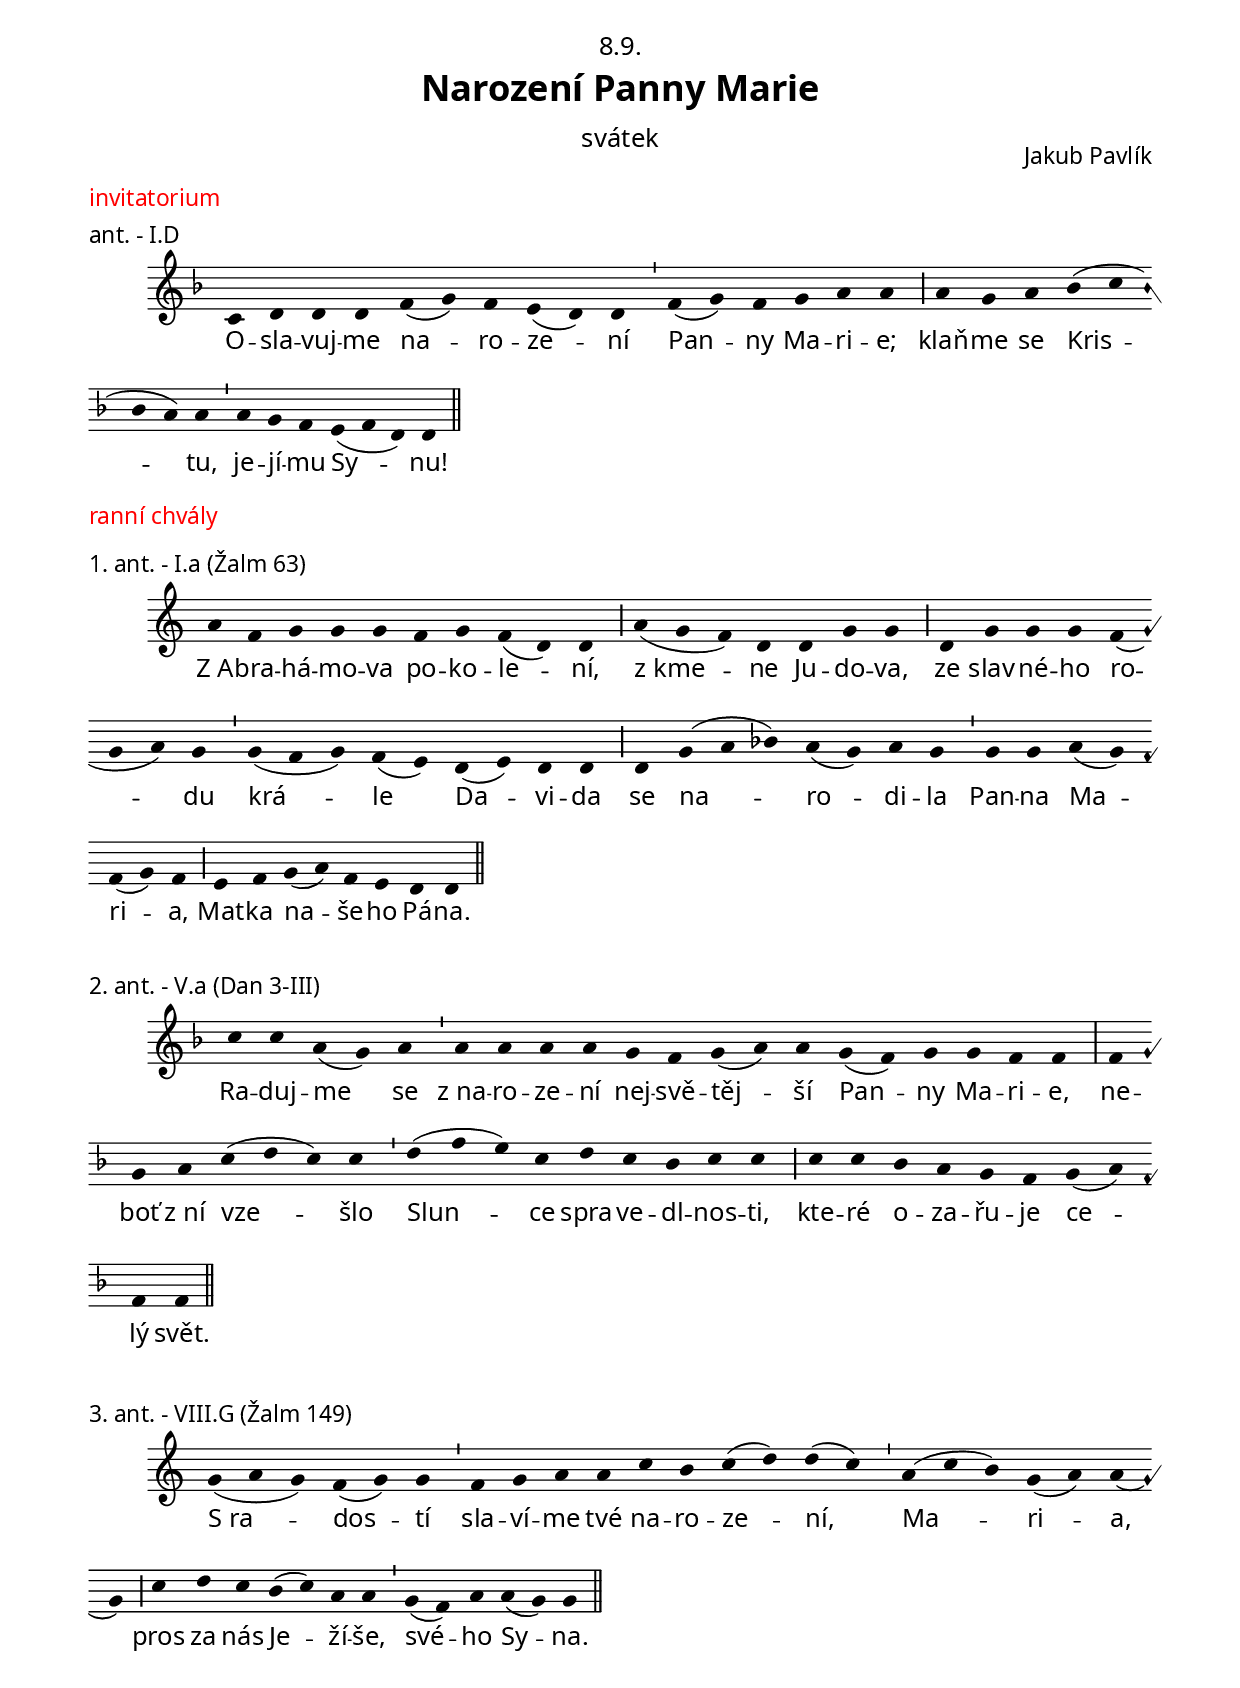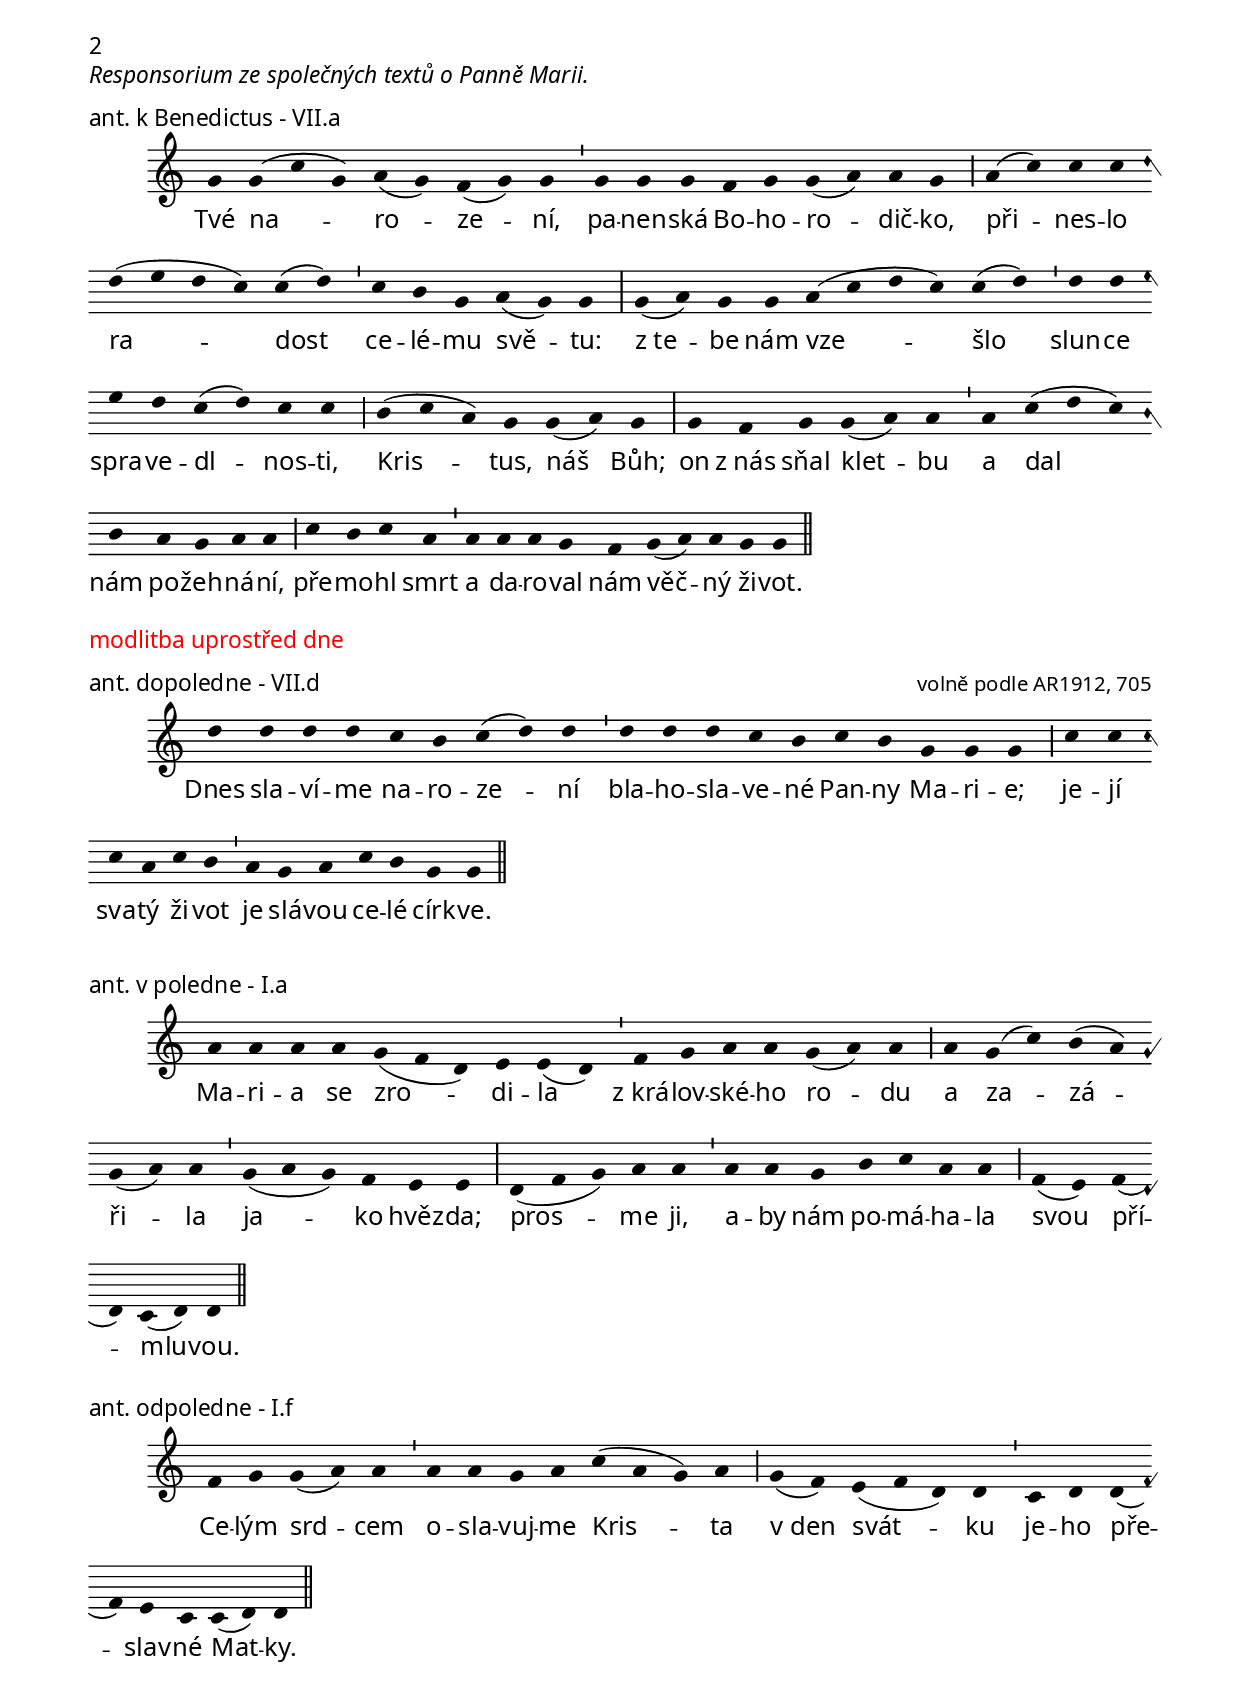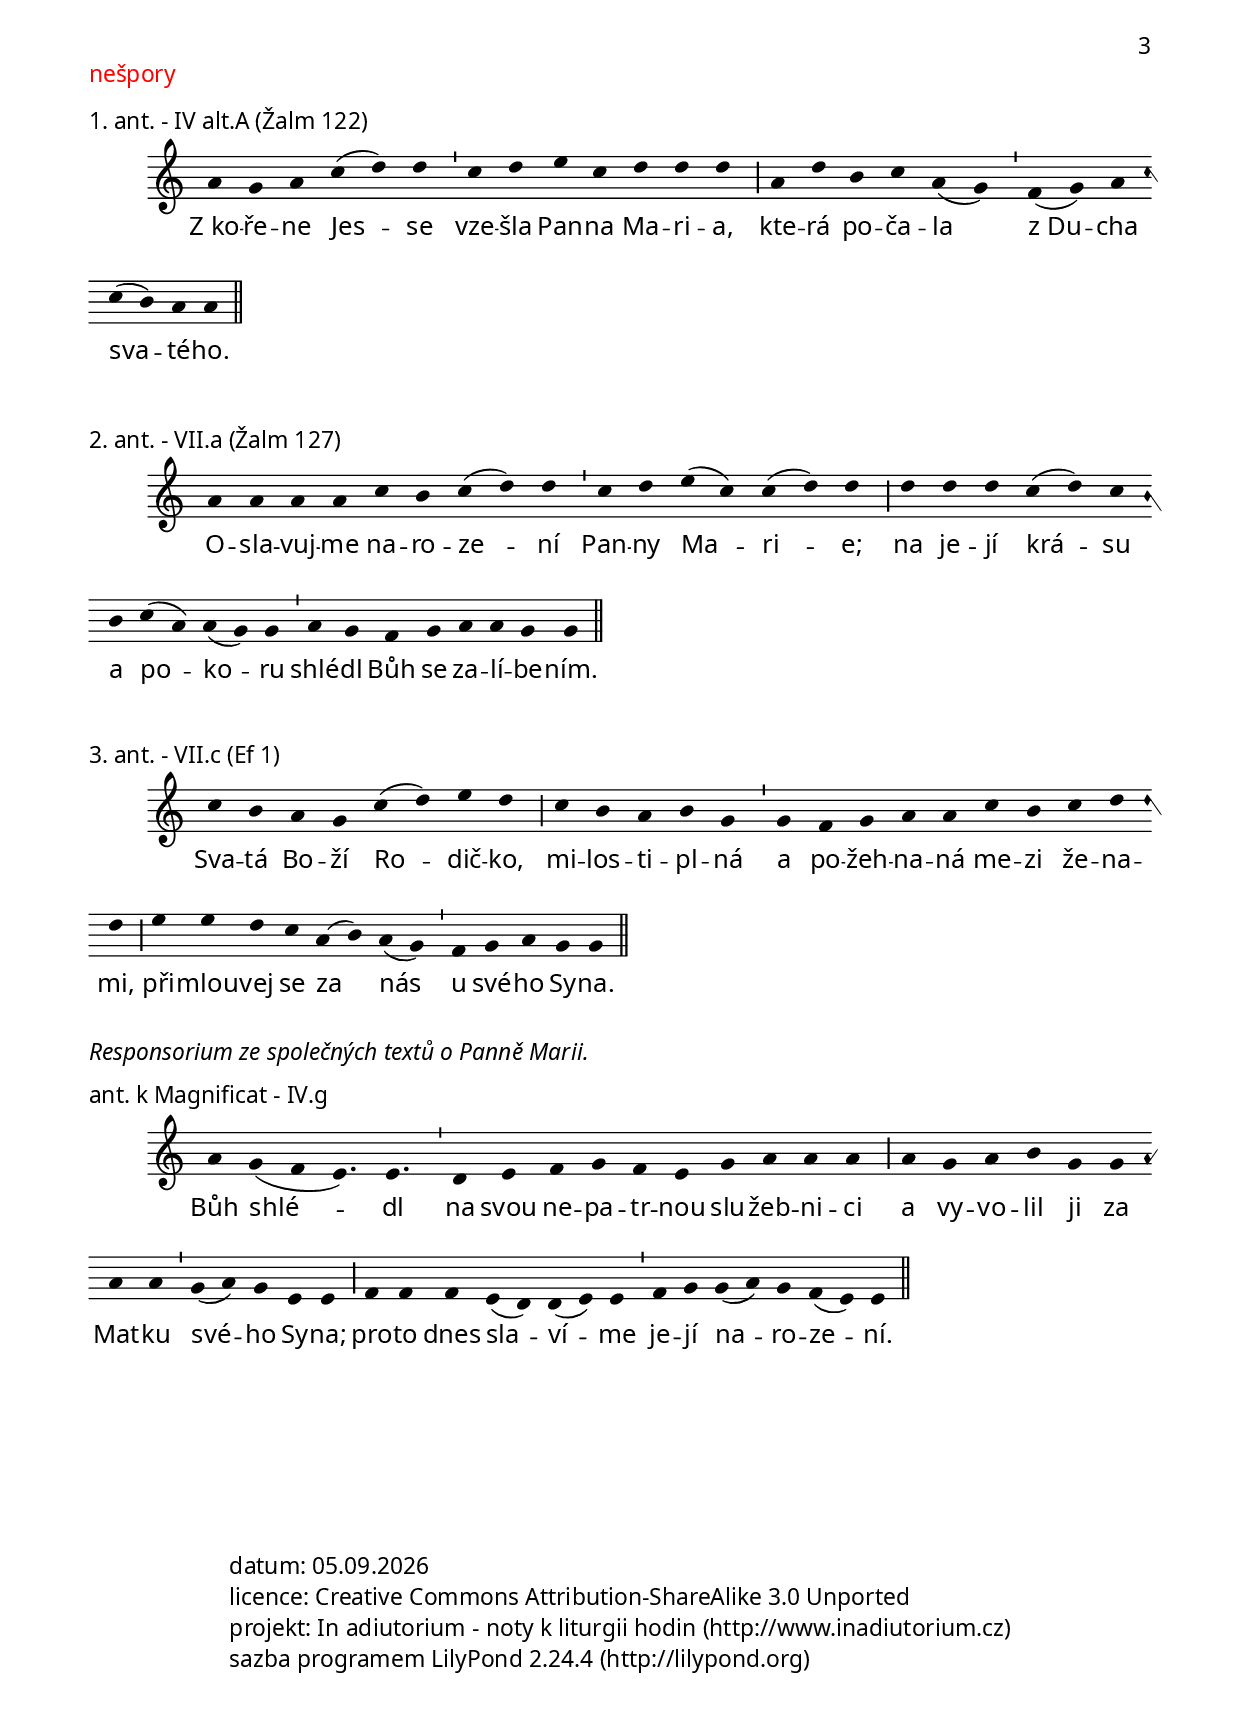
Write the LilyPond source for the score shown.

\version "2.15.40"

\include "../spolecne.ly"
\include "../dilyresponsorii.ly"

\header {
  title = \markup\titleSvatek
            "Narození Panny Marie"
            svátek
            8.9.
  composer = "Jakub Pavlík"
}

\markup {\nadpisHodinka {"invitatorium"}}

\score {
  \relative c' {
    \choralniRezim
    \key f \major
    c4 d d d f( g) f e( d) d \barMin f( g) f g a a \barMaior
    a g a bes( c bes a) a \barMin
    a g f e( f d) d \barFinalis
  }
  \addlyrics {
    O -- sla -- vuj -- me na -- ro -- ze -- ní Pan -- ny Ma -- ri -- e;
    klaň -- me se Kris -- tu,
    je -- jí -- mu Sy -- nu!
  }
  \header {
    quid = "ant."
    modus = "I"
    differentia = "D"
    psalmus = ""
    fial = "sanktoral/0531navstivenipm.ly#invit?-aleluja&jiny text"
    id = "invit"
    piece = \markup {\sestavTitulekBezZalmu}
  }
}

\markup {\nadpisHodinka {"ranní chvály"}}

\score {
  \relative c'' {
    \choralniRezim
    a4 f g g g f g f( d) d \barMaior
    a'( g f) d d g g \barMaior
    d g g g f( g a) g \barMin g( f g) f( e) d( e) d d \barMaior
    d g( a bes) a( g) a g \barMin g g a( g) f( g) f \barMaior
    e f g( a) f e d d \barFinalis
  }
  \addlyrics {
    Z_A -- bra -- há -- mo -- va po -- ko -- le -- ní,
    z_kme -- ne Ju -- do -- va,
    ze slav -- né -- ho ro -- du krá -- le Da -- vi -- da
    se na -- ro -- di -- la Pan -- na Ma -- ri -- a,
    Mat -- ka na -- še -- ho Pá -- na.
  }
  \header {
    quid = "1. ant."
    modus = "I"
    differentia = "a"
    psalmus = "Žalm 63"
    id = "rch-a1"
    piece = \markup {\sestavTitulek}
  }
}

\score {
  \relative c'' {
    \choralniRezim
    \key f \major
    c4 c a( g) a \barMin a a a a g f g( a) a g( f) g g f f \barMax
    f g a c( d c) c \barMin d( f e) c d c bes c c \barMaior
    c c bes a g f g( a) f f \barFinalis
  }
  \addlyrics {
    Ra -- duj -- me se z_na -- ro -- ze -- ní
    nej -- svě -- těj -- ší Pan -- ny Ma -- ri -- e,
    ne -- boť z_ní vze -- šlo Slun -- ce spra -- ve -- dl -- nos -- ti,
    kte -- ré o -- za -- řu -- je ce -- lý svět.
  }
  \header {
    quid = "2. ant."
    modus = "V"
    differentia = "a"
    psalmus = "Dan 3-III"
    id = "rch-a2"
    piece = \markup {\sestavTitulek}
  }
}

\score {
  \relative c'' {
    \choralniRezim
    g4( a g) f( g) g \barMin
    f g a a c b c( d) d( c) \barMin
    a( c b) g( a) a( g) \barMaior
    c d c b( c) a a \barMin
    g( f) a a( g) g \barFinalis
  }
  \addlyrics {
    S_ra -- dos -- tí
    sla -- ví -- me tvé na -- ro -- ze -- ní,
    Ma -- ri -- a,
    pros za nás Je -- ží -- še,
    své -- ho Sy -- na.
  }
  \header {
    quid = "3. ant."
    modus = "VIII"
    differentia = "G"
    psalmus = "Žalm 149"
    id = "rch-a3"
    piece = \markup {\sestavTitulek}
  }
}

\markup\italic{Responsorium ze společných textů o Panně Marii.}

\score {
  \relative c'' {
    \choralniRezim
    g4 g( c g) a( g) f( g) g \barMin g g g f g g( a) a g \barMaior
    a( c) c c d( e d c) c( d) \barMin c b g a( g) g \barMax

    g( a) g g a( c d c) c( d) \barMin d d e d c( d) c c \barMaior
    b( c a) g g( a) g \barMax

    g f g g( a) a \barMin
    a c( d c) b a g a a \barMaior
    c b c a \barMin
    a a a g f g( a) a g g \barFinalis
  }
  \addlyrics {
    Tvé na -- ro -- ze -- ní, pa -- nen -- ská Bo -- ho -- ro -- dič -- ko,
    při -- nes -- lo ra -- dost ce -- lé -- mu svě -- tu:

    z_te -- be nám vze -- šlo slun -- ce spra -- ve -- dl -- nos -- ti,
    Kris -- tus, náš Bůh;

    on z_nás sňal klet -- bu
    a dal nám po -- žeh -- ná -- ní,
    pře -- mo -- hl smrt
    a da -- ro -- val nám věč -- ný ži -- vot.
  }
  \header {
    quid = "ant. k Benedictus"
    modus = "VII"
    differentia = "a"
    psalmus = ""
    id = "rch-aben"
    piece = \markup {\sestavTitulekBezZalmu}
  }
}

\markup {\nadpisHodinka {"modlitba uprostřed dne"}}

\score {
  \relative c'' {
    \choralniRezim
    d4 d d d c b c( d) d \barMin
    d d d c b c b g g g \barMaior
    c c c a c b \barMin
    a g a c b g g \barFinalis
  }
  \addlyrics {
    Dnes sla -- ví -- me na -- ro -- ze -- ní
    bla -- ho -- sla -- ve -- né Pan -- ny Ma -- ri -- e;
    je -- jí sva -- tý ži -- vot
    je slá -- vou ce -- lé círk -- ve.
  }
  \header {
    fons_externus = "volně podle AR1912, 705"
    quid = "ant. dopoledne"
    modus = "VII"
    differentia = "d"
    psalmus = ""
    id = "tercie"
    piece = \markup {\sestavTitulekBezZalmu}
  }
}

\score {
  \relative c'' {
    \choralniRezim
    a4 a a a g( f d) e e( d) \barMin f g a a g( a) a \barMaior
    a g( c) b( a) g( a) a \barMin g( a g) f e e \barMax
    d( f g) a a \barMin a a g b c a a \barMaior f( e) f( d) c( d) d \barFinalis
  }
  \addlyrics {
    Ma -- ri -- a se zro -- di -- la z_krá -- lov -- ské -- ho ro -- du
    a za -- zá -- ři -- la ja -- ko hvěz -- da;
    pros -- me ji, a -- by nám po -- má -- ha -- la svou pří -- mlu -- vou.
  }
  \header {
    quid = "ant. v poledne"
    modus = "I"
    differentia = "a"
    psalmus = ""
    id = "sexta"
    piece = \markup {\sestavTitulekBezZalmu}
  }
}

\score {
  \relative c' {
    \choralniRezim
    f g g( a) a \barMin a a g a c( a g) a \barMaior
    g( f) e( f d) d \barMin c d d( f) e c c( d) d \barFinalis
  }
  \addlyrics {
    Ce -- lým srd -- cem o -- sla -- vuj -- me Kris -- ta
    v_den svát -- ku je -- ho pře -- slav -- né Mat -- ky.
  }
  \header {
    quid = "ant. odpoledne"
    modus = "I"
    differentia = "f"
    psalmus = ""
    id = "nona"
    piece = \markup {\sestavTitulekBezZalmu}
  }
}

\markup {\nadpisHodinka {"nešpory"}}

\score {
  \relative c'' {
    \choralniRezim
    a4 g a c( d) d \barMin
    c d e c d d d \barMaior
    a d b c a( g) \barMin
    f( g) a c( b) a a \barFinalis
  }
  \addlyrics {
    Z_ko -- ře -- ne Jes -- se
    vze -- šla Pan -- na Ma -- ri -- a,
    kte -- rá po -- ča -- la
    z_Du -- cha sva -- té -- ho.
  }
  \header {
    quid = "1. ant."
    modus = "IV alt"
    differentia = "A"
    psalmus = "Žalm 122"
    id = "ne-a1"
    fial = "sanktoral/0325zvestovanipane.ly#tercie?-aleluja"
    piece = \markup {\sestavTitulek}
  }
}

\score {
  \relative c'' {
    \choralniRezim
    a4 a a a c b c( d) d \barMin c d e( c) c( d) d \barMaior
    d d d c( d) c b c( a) a( g) g \barMin
    a g f g a a g g \barFinalis
  }
  \addlyrics {
    O -- sla -- vuj -- me na -- ro -- ze -- ní Pan -- ny Ma -- ri -- e;
    na je -- jí krá -- su a po -- ko -- ru
    shlé -- dl Bůh se za -- lí -- be -- ním.
  }
  \header {
    quid = "2. ant."
    modus = "VII"
    differentia = "a"
    psalmus = "Žalm 127"
    id = "ne-a2"
    piece = \markup {\sestavTitulek}
  }
}

\score {
  \relative c'' {
    \choralniRezim
    c4 b a g c( d) e d \barMaior
    c b a b g \barMin
    g f g a a c b c d d \barMaior
    e e d c a( b) a( g) \barMin
    f g a g g \barFinalis
  }
  \addlyrics {
    Sva -- tá Bo -- ží Ro -- dič -- ko,
    mi -- los -- ti -- pl -- ná
    a po -- žeh -- na -- ná me -- zi že -- na -- mi,
    při -- mlou -- vej se za nás
    u své -- ho Sy -- na.
  }
  \header {
    quid = "3. ant."
    modus = "VII"
    differentia = "c"
    psalmus = "Ef 1"
    id = "ne-a3"
    piece = \markup {\sestavTitulek}
  }
}

\markup\italic{Responsorium ze společných textů o Panně Marii.}

\score {
  \relative c'' {
    \choralniRezim
    a4 g( f e4.) e \barMin d4 e f g f e g a a a \barMaior
    a g a b g g a a \barMin g( a) g e e \barMaior
    f f f e( d) d( e) e \barMin f g g( a) g f( e) e \barFinalis
  }
  \addlyrics {
    Bůh shlé -- dl na svou ne -- pa -- tr -- nou slu -- žeb -- ni -- ci
    a vy -- vo -- lil ji za Mat -- ku své -- ho Sy -- na;
    pro -- to dnes sla -- ví -- me je -- jí na -- ro -- ze -- ní.
  }
  \header {
    quid = "ant. k Magnificat"
    modus = "IV"
    differentia = "g"
    psalmus = ""
    id = "ne-amag"
    piece = \markup {\sestavTitulekBezZalmu}
  }
}